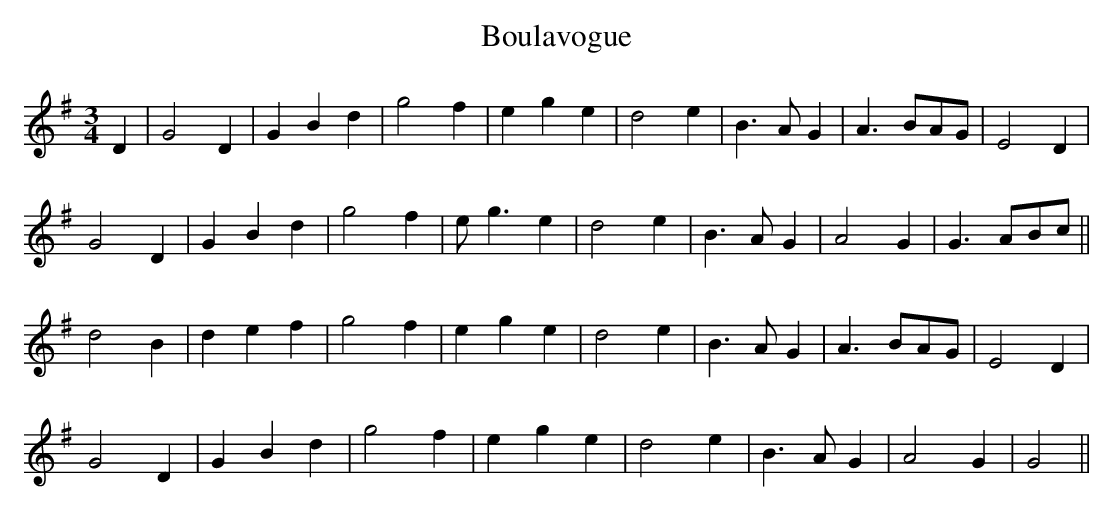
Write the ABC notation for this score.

X:1
T:Boulavogue
M:3/4
L:1/8
K:G
D2 | G4D2 | G2B2d2 | g4f2 | e2g2e2 | d4e2 | B3AG2 | A3BAG | E4D2 |
G4D2 | G2B2d2 | g4f2 | eg3e2 | d4e2 | B3AG2 | A4G2 | G3ABc ||
d4B2 | d2e2f2 | g4f2 | e2g2e2 | d4e2 | B3AG2 | A3BAG | E4D2 |
G4D2 | G2B2d2 | g4f2 | e2g2e2 | d4e2 | B3AG2 | A4G2 | G4 ||
